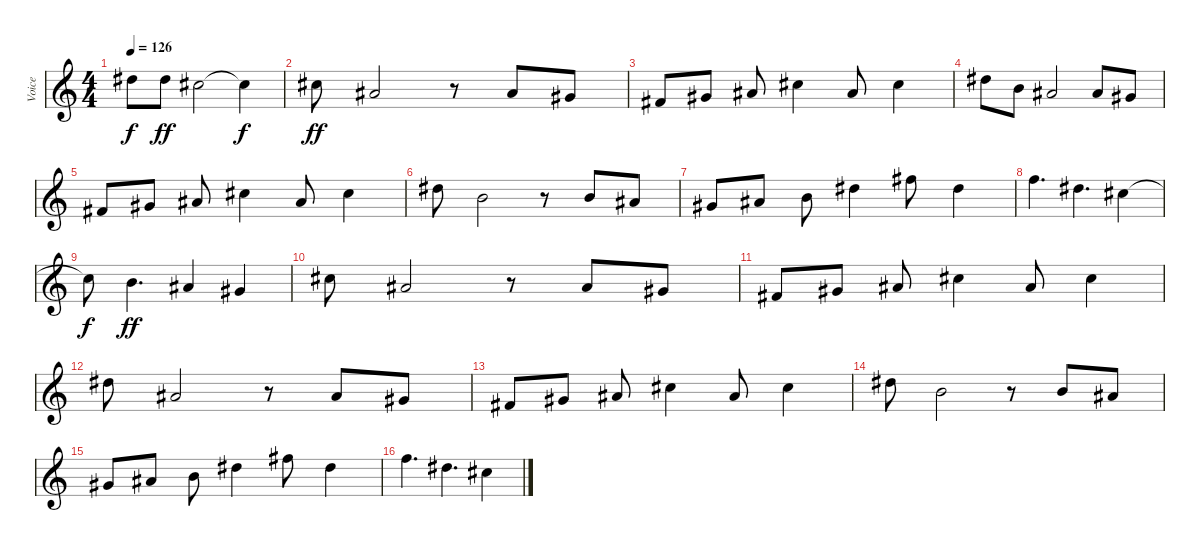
\track ("Voice" "Voice") {instrument lead2sawtooth}
\staff {score}
\tuning (E4 B3 G3 D3 A2 E2) {hide}
\ts (4 4)
\tempo 126
\clef g2
\ks c
11.1{t}.8{dy f} 11.1.8{dy ff} 9.1.2 9.1{t}.4{dy f} |
9.1.8{dy ff} 6.1.2 r.8 6.1.8 4.1.8 |
2.1.8 4.1.8 6.1.8 9.1.4 6.1.8 9.1.4 |
11.1.8 12.2.8 11.2.2 11.2.8 9.2.8 |
11.3.8 9.2.8 11.2.8 9.1.4 11.2.8 9.1.4 |
11.1.8 12.2.2 r.8 12.2.8 11.2.8 |
9.2.8 11.2.8 12.2.8 11.1.4 14.1.8 11.1.4 |
13.1.4{d} 11.1.4{d} 9.1.4 |
9.1{t}.8{dy f} 7.1.4{d dy ff} 6.1.4 4.1.4 |
9.1.8 6.1.2 r.8 6.1.8 4.1.8 |
2.1.8 4.1.8 6.1.8 9.1.4 6.1.8 9.1.4 |
11.1.8 11.2.2 r.8 11.2.8 9.2.8 |
11.3.8 9.2.8 11.2.8 9.1.4 11.2.8 9.1.4 |
11.1.8 12.2.2 r.8 12.2.8 11.2.8 |
9.2.8 11.2.8 12.2.8 11.1.4 14.1.8 11.1.4 |
13.1.4{d} 11.1.4{d} 9.1.4
